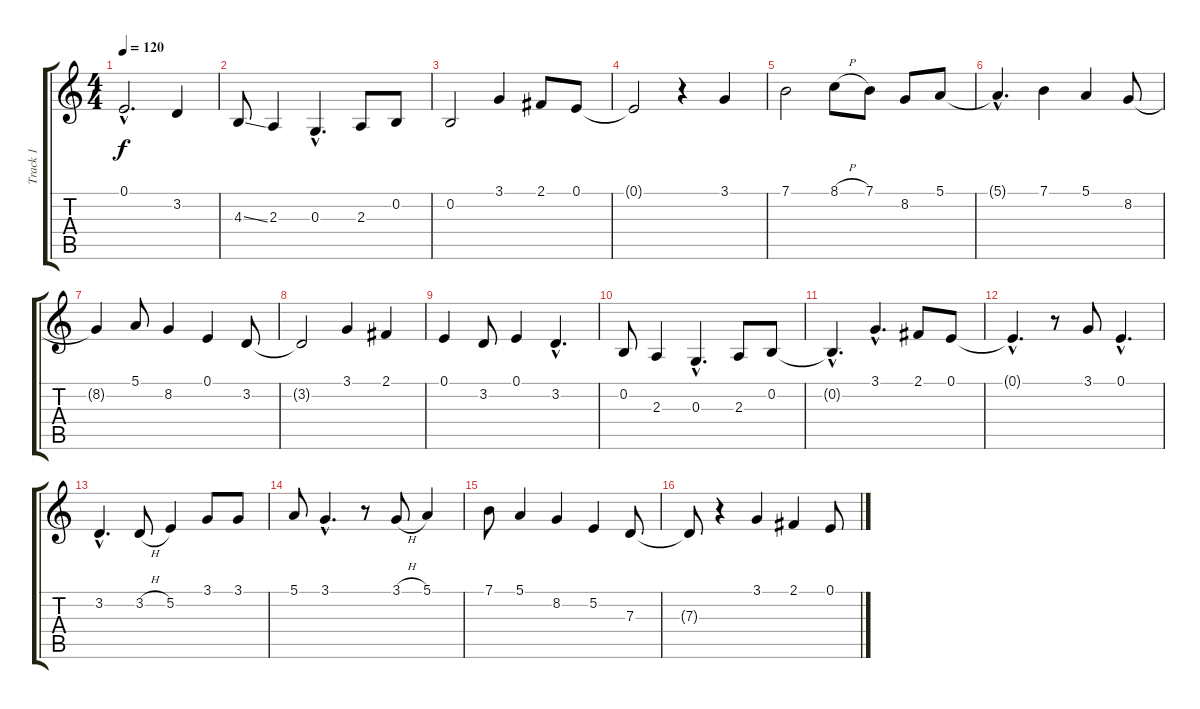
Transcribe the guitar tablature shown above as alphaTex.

\track ("Track 1" "Track 1") {instrument stringensemble1}
\staff {score tabs}
\tuning (E4 B3 G3 D3 A2 E2) {hide}
\ts (4 4)
\tempo 120
\clef g2
\ks c
0.1{hac}.2{d dy f} 3.2.4 |
4.3{ss}.8 2.3.4 0.3{hac}.4{d} 2.3.8 0.2.8 |
0.2.2 3.1.4 2.1.8 0.1.8 |
0.1{t}.2 r.4 3.1.4 |
7.1.2 8.1{h}.8 7.1.8 8.2.8 5.1.8 |
5.1{hac t}.4{d} 7.1.4 5.1.4 8.2.8 |
8.2{t}.4 5.1.8 8.2.4 0.1.4 3.2.8 |
3.2{t}.2 3.1.4 2.1.4 |
0.1.4 3.2.8 0.1.4 3.2{hac}.4{d} |
0.2.8 2.3.4 0.3{hac}.4{d} 2.3.8 0.2.8 |
0.2{hac t}.4{d} 3.1{hac}.4{d} 2.1.8 0.1.8 |
0.1{hac t}.4{d} r.8 3.1.8 0.1{hac}.4{d} |
3.2{hac}.4{d} 3.2{h}.8 5.2.4 3.1.8 3.1.8 |
5.1.8 3.1{hac}.4{d} r.8 3.1{h}.8 5.1.4 |
7.1.8 5.1.4 8.2.4 5.2.4 7.3.8 |
7.3{t}.8 r.4 3.1.4 2.1.4 0.1.8
